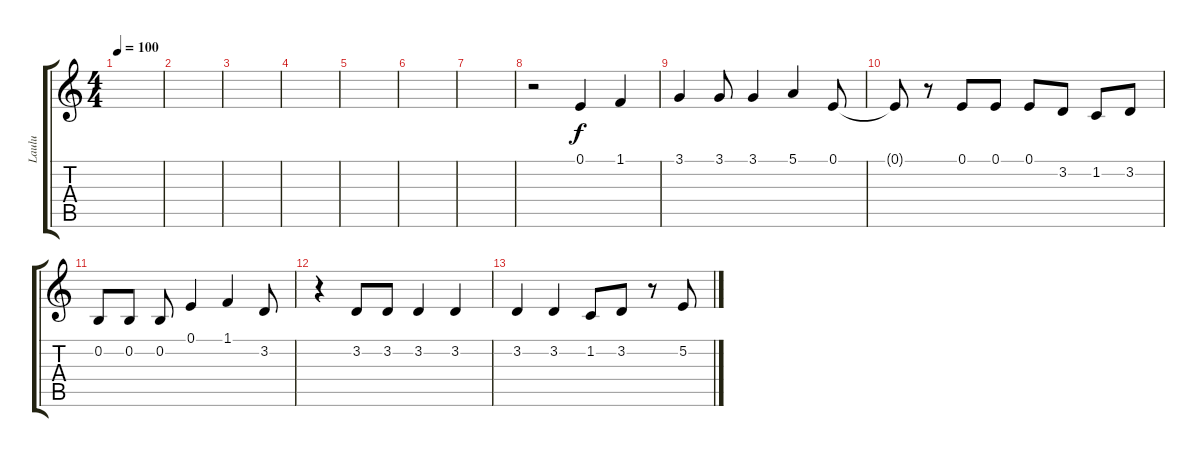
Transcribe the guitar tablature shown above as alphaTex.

\track ("Laulu" "Laulu") {instrument lead6voice}
\staff {score tabs}
\tuning (E4 B3 G3 D3 A2 E2) {hide}
\ts (4 4)
\tempo 100
\clef g2
\ks c
|
|
|
|
|
|
|
r.2 0.1.4 1.1.4 |
3.1.4 3.1.8 3.1.4 5.1.4 0.1.8 |
0.1{t}.8 r.8 0.1.8 0.1.8 0.1.8 3.2.8 1.2.8 3.2.8 |
0.2.8 0.2.8 0.2.8 0.1.4 1.1.4 3.2.8 |
r.4 3.2.8 3.2.8 3.2.4 3.2.4 |
3.2.4 3.2.4 1.2.8 3.2.8 r.8 5.2.8
